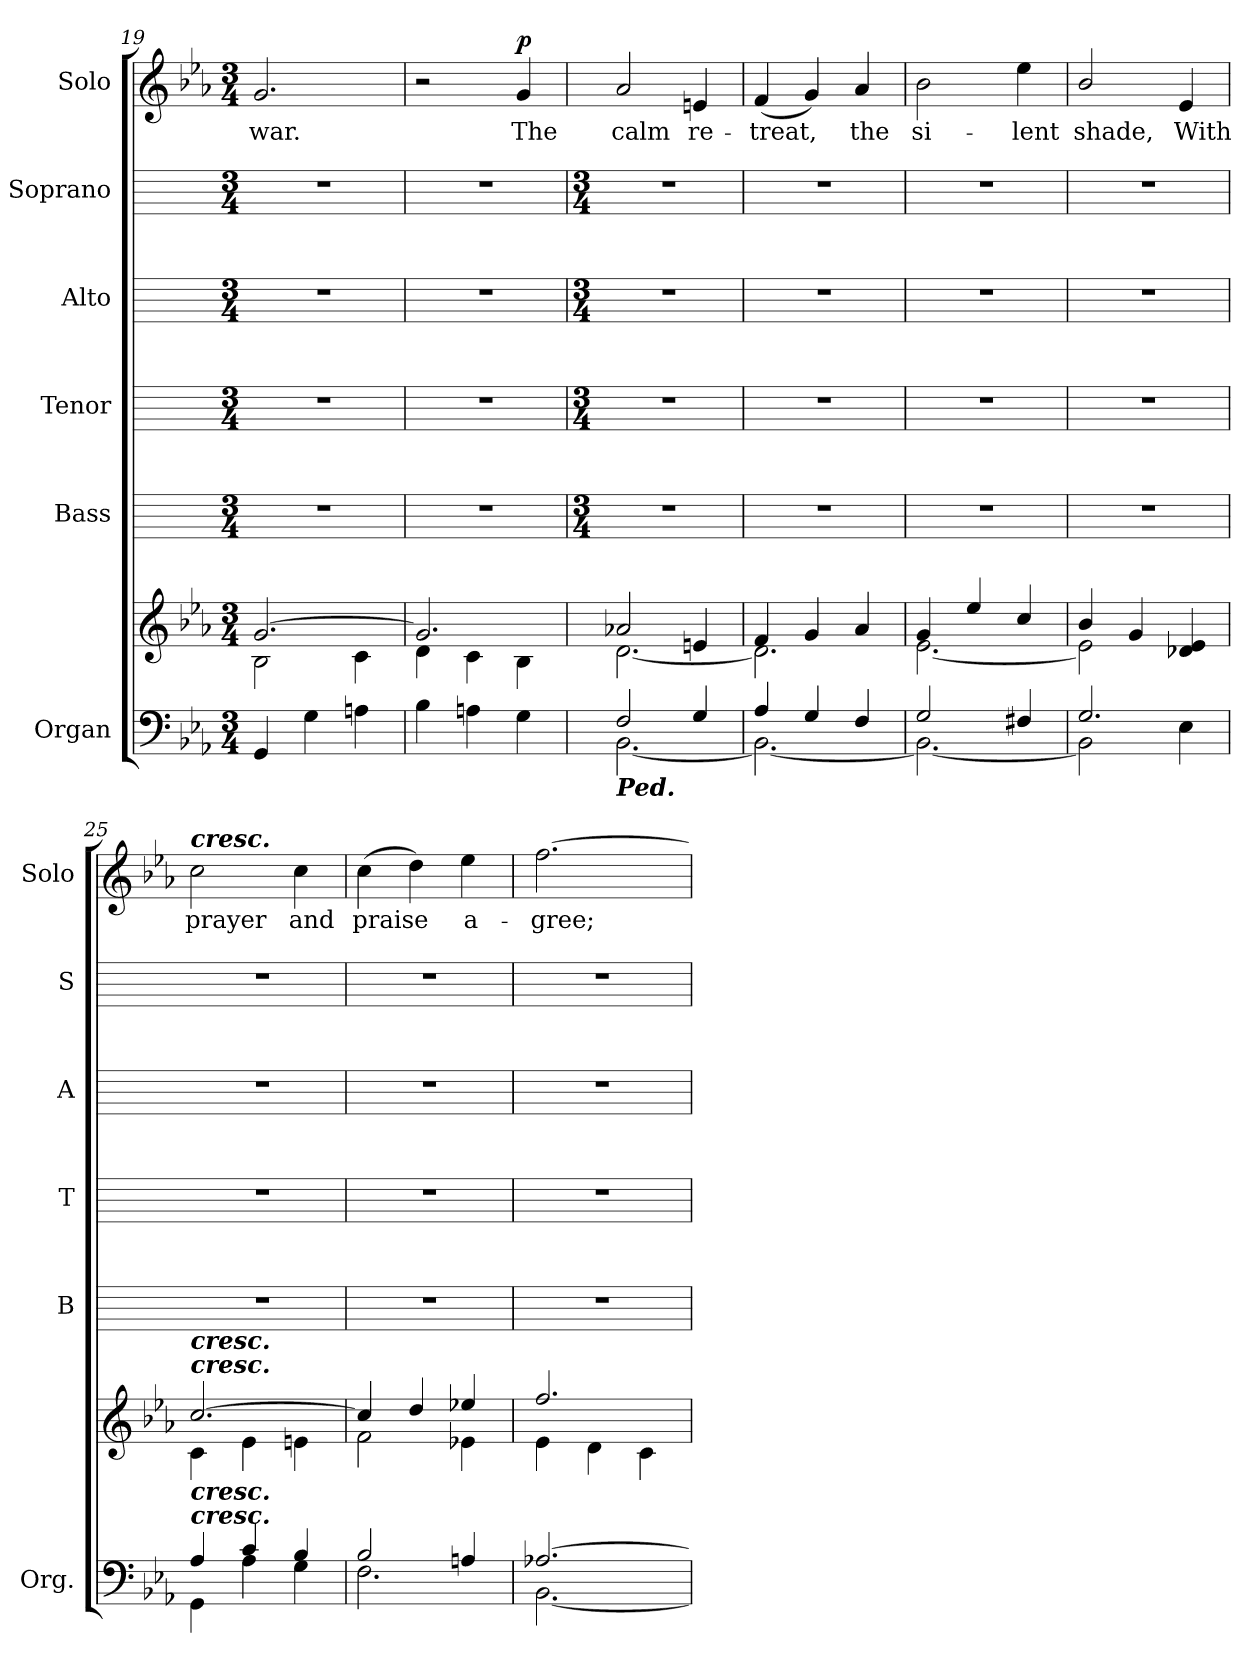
**kern	**kern	**kern	**kern	**kern	**kern	**kern	**text	**dynam
*part6	*part6	*part5	*part4	*part3	*part2	*part1	*part1	*part1
*staff7	*staff6	*staff5	*staff4	*staff3	*staff2	*staff1	*staff1	*staff1
*I"Organ	*	*I"Bass	*I"Tenor	*I"Alto	*I"Soprano	*I"Solo	*	*
*I'Org.	*	*I'B	*I'T	*I'A	*I'S	*I'Solo	*	*
*clefF4	*clefG2	*	*	*	*	*clefG2	*	*
*k[b-e-a-]	*k[b-e-a-]	*	*	*	*	*k[b-e-a-]	*	*
*E-:	*E-:	*	*	*	*	*E-:	*	*
*M3/4	*M3/4	*M3/4	*M3/4	*M3/4	*M3/4	*M3/4	*	*
=19	=19	=19	=19	=19	=19	=19	=19	=19
*	*^	*	*	*	*	*	*	*
!	!	!	!	!	!	!	!	!LO:LY:b	!
4GG	[2.g/	2B-\	2.r	2.r	2.r	2.r	2.g	war.	.
4G	.	.	.	.	.	.	.	.	.
4An	.	4c\	.	.	.	.	.	.	.
=20	=20	=20	=20	=20	=20	=20	=20	=20	=20
4B-	2.g/]	4d\	2.r	2.r	2.r	2.r	2r	.	.
4An	.	4c\	.	.	.	.	.	.	.
!	!	!	!	!	!	!	!	!LO:LY:b	!LO:DY:b
4G	.	4B-\	.	.	.	.	4g	The	p
!!LO:LB:g=z
=21	=21	=21	=21	=21	=21	=21	=21	=21	=21
*	*	*	*M3/4	*M3/4	*M3/4	*M3/4	*	*	*
*^	*	*	*	*	*	*	*	*	*
!LO:TX:b:Bi:t=Ped.	!	!	!	!	!	!	!	!	!	!
!	!	!	!	!	!	!	!	!	!LO:LY:b	!
2F/	[2.BB-\	2a-X/	[2.d\	2.r	2.r	2.r	2.r	2a-	calm	.
!	!	!	!	!	!	!	!	!	!LO:LY:b	!
4G/	.	4en/	.	.	.	.	.	4en	re-	.
=22	=22	=22	=22	=22	=22	=22	=22	=22	=22	=22
!	!	!	!	!	!	!	!	!	!LO:LY:b	!
4A-/	2.BB-\_	4f/	2.d\]	2.r	2.r	2.r	2.r	(<4f	-treat,	.
4G/	.	4g/	.	.	.	.	.	4g)	.	.
!	!	!	!	!	!	!	!	!	!LO:LY:b	!
4F/	.	4a-/	.	.	.	.	.	4a-	the	.
=23	=23	=23	=23	=23	=23	=23	=23	=23	=23	=23
!	!	!	!	!	!	!	!	!	!LO:LY:b	!
2G/	2.BB-\_	4g/	[2.e-\	2.r	2.r	2.r	2.r	2b-	si-	.
.	.	4ee-/	.	.	.	.	.	.	.	.
!	!	!	!	!	!	!	!	!	!LO:LY:b	!
4F#X/	.	4cc/	.	.	.	.	.	4ee-	-lent	.
=24	=24	=24	=24	=24	=24	=24	=24	=24	=24	=24
!	!	!	!	!	!	!	!	!	!LO:LY:b	!
2.G/	2BB-\]	4b-/	2e-\]	2.r	2.r	2.r	2.r	2b-/	shade,	.
.	.	4g/	.	.	.	.	.	.	.	.
!	!	!	!	!	!	!	!	!	!LO:LY:b	!
.	4E-\	4d-X/ 4e-/	4ryy	.	.	.	.	4e-	With	.
=25	=25	=25	=25	=25	=25	=25	=25	=25	=25	=25
!	!	!	!	!	!	!	!	!LO:TX:a:Bi:t=cresc.	!	!
!	!	!LO:TX:a:Bi:t=cresc.	!	!	!	!	!	!	!	!
!	!	!LO:TX:a:Bi:t=cresc.	!	!	!	!	!	!	!	!
!LO:TX:a:Bi:t=cresc.	!	!	!	!	!	!	!	!	!	!
!LO:TX:a:Bi:t=cresc.	!	!	!	!	!	!	!	!	!	!
!	!	!	!	!	!	!	!	!	!LO:LY:b	!
4A-/	4GG\	[2.cc/	4c\	2.r	2.r	2.r	2.r	2cc	prayer	.
4c/	4A-\	.	4e-\	.	.	.	.	.	.	.
!	!	!	!	!	!	!	!	!	!LO:LY:b	!
4B-/	4G\	.	4en\	.	.	.	.	4cc	and	.
=26	=26	=26	=26	=26	=26	=26	=26	=26	=26	=26
!	!	!	!	!	!	!	!	!	!LO:LY:b	!
2B-/	2.F\	4cc/]	2f\	2.r	2.r	2.r	2.r	(>4cc	praise	.
.	.	4dd/	.	.	.	.	.	4dd)	.	.
!	!	!	!	!	!	!	!	!	!LO:LY:b	!
4An/	.	4ee-X/	4e-X\	.	.	.	.	4ee-	a-	.
=27	=27	=27	=27	=27	=27	=27	=27	=27	=27	=27
!	!	!	!	!	!	!	!	!	!LO:LY:b	!
[2.A-X/	[2.BB-\	2.ff/	4e-\	2.r	2.r	2.r	2.r	[2.ff	-gree;	.
.	.	.	4d\	.	.	.	.	.	.	.
.	.	.	4c\	.	.	.	.	.	.	.
*v	*v	*	*	*	*	*	*	*	*	*
*	*v	*v	*	*	*	*	*	*	*
=	=	=	=	=	=	=	=	=
*-	*-	*-	*-	*-	*-	*-	*-	*-
